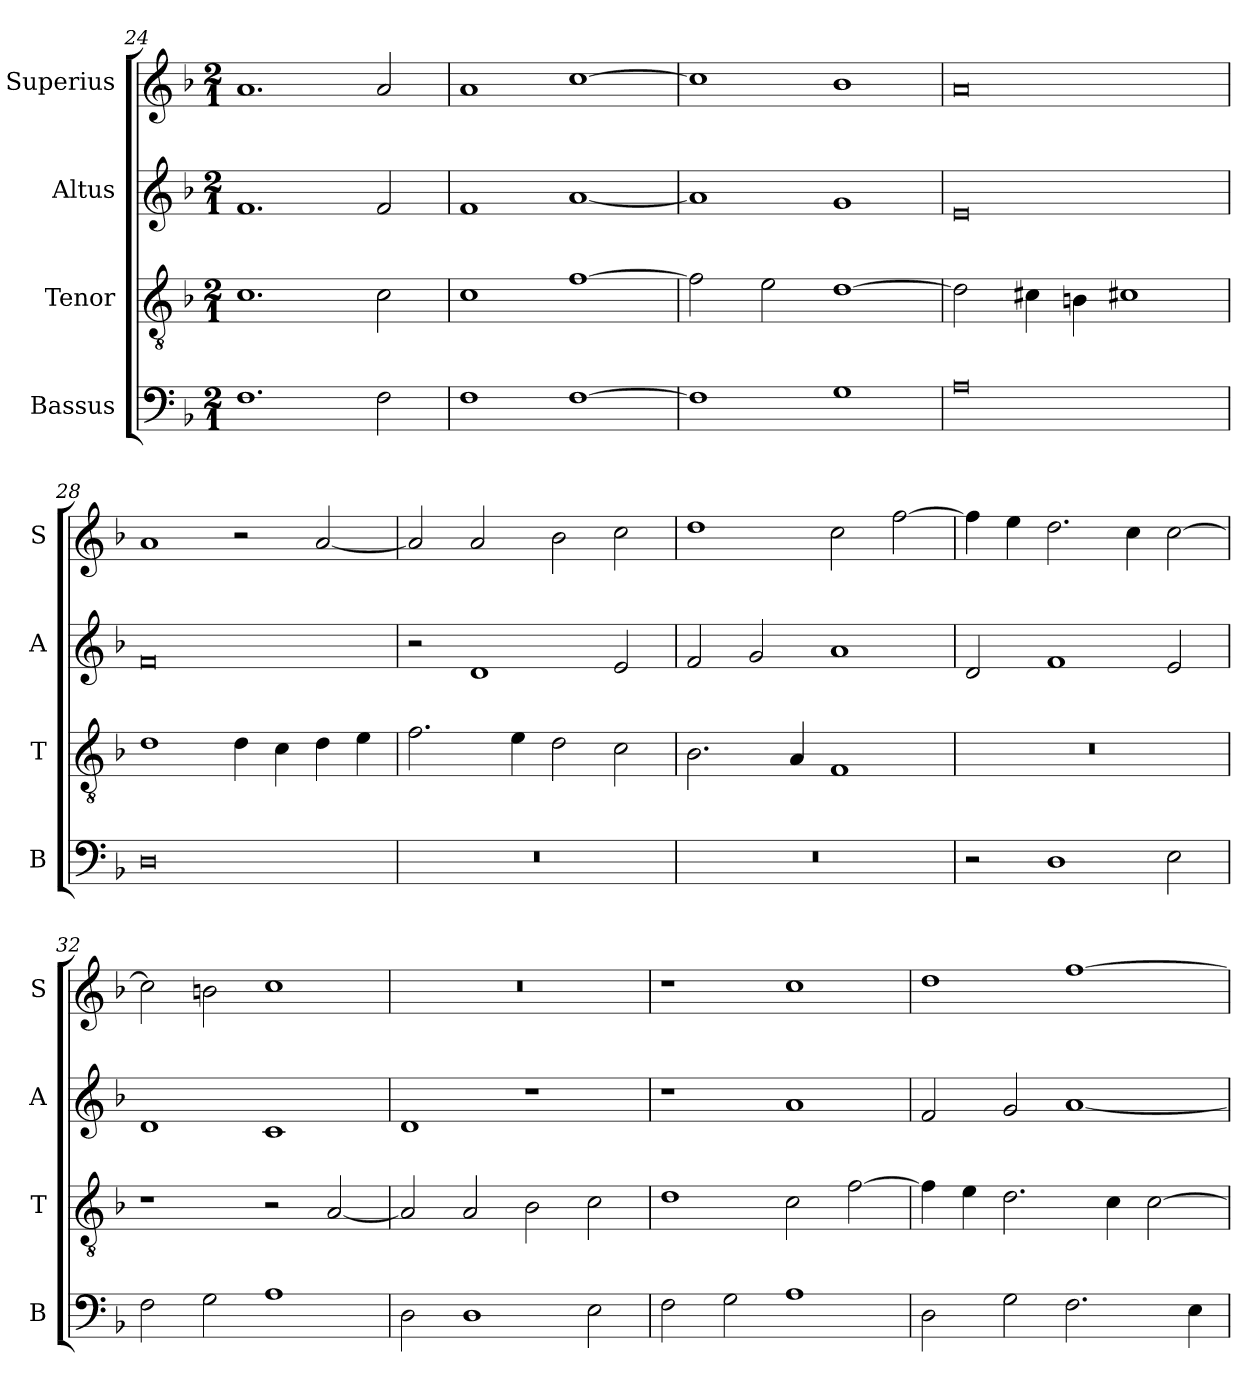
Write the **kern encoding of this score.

**kern	**kern	**kern	**kern
*part4	*part3	*part2	*part1
*staff4	*staff3	*staff2	*staff1
*I"Bassus	*I"Tenor	*I"Altus	*I"Superius
*I'B	*I'T	*I'A	*I'S
*clefF4	*clefGv2	*clefG2	*clefG2
*k[b-]	*k[b-]	*k[b-]	*k[b-]
*F:	*F:	*F:	*F:
*M2/1	*M2/1	*M2/1	*M2/1
=24	=24	=24	=24
1.F	1.c	1.f	1.a
2F	2c	2f	2a
=25	=25	=25	=25
1F	1c	1f	1a
[1F	[1f	[1a	[1cc
=26	=26	=26	=26
1F]	2f]	1a]	1cc]
.	2e	.	.
1G	[1d	1g	1b-
=27	=27	=27	=27
0A	2d]	0e	0a
.	4c#X	.	.
.	4Bn	.	.
.	1c#X	.	.
=28	=28	=28	=28
0D	1d	0f	1a
.	4d	.	2r
.	4c	.	.
.	4d	.	[2a
.	4e	.	.
=29	=29	=29	=29
0r	2.f	2r	2a]
.	.	1d	2a
.	4e	.	.
.	2d	.	2b-
.	2c	2e	2cc
=30	=30	=30	=30
0r	2.B-	2f	1dd
.	.	2g	.
.	4A	.	.
.	1F	1a	2cc
.	.	.	[2ff
=31	=31	=31	=31
2r	0r	2d	4ff]
.	.	.	4ee
1D	.	1f	2.dd
.	.	.	4cc
2E	.	2e	[2cc
=32	=32	=32	=32
2F	1r	1d	2cc]
2G	.	.	2bn
1A	2r	1c	1cc
.	[2A	.	.
=33	=33	=33	=33
2D	2A]	1d	0r
1D	2A	.	.
.	2B-	1r	.
2E	2c	.	.
=34	=34	=34	=34
2F	1d	1r	1r
2G	.	.	.
1A	2c	1a	1cc
.	[2f	.	.
=35	=35	=35	=35
2D	4f]	2f	1dd
.	4e	.	.
2G	2.d	2g	.
2.F	.	[1a	[1ff
.	4c	.	.
.	[2c	.	.
4E	.	.	.
=	=	=	=
*-	*-	*-	*-
